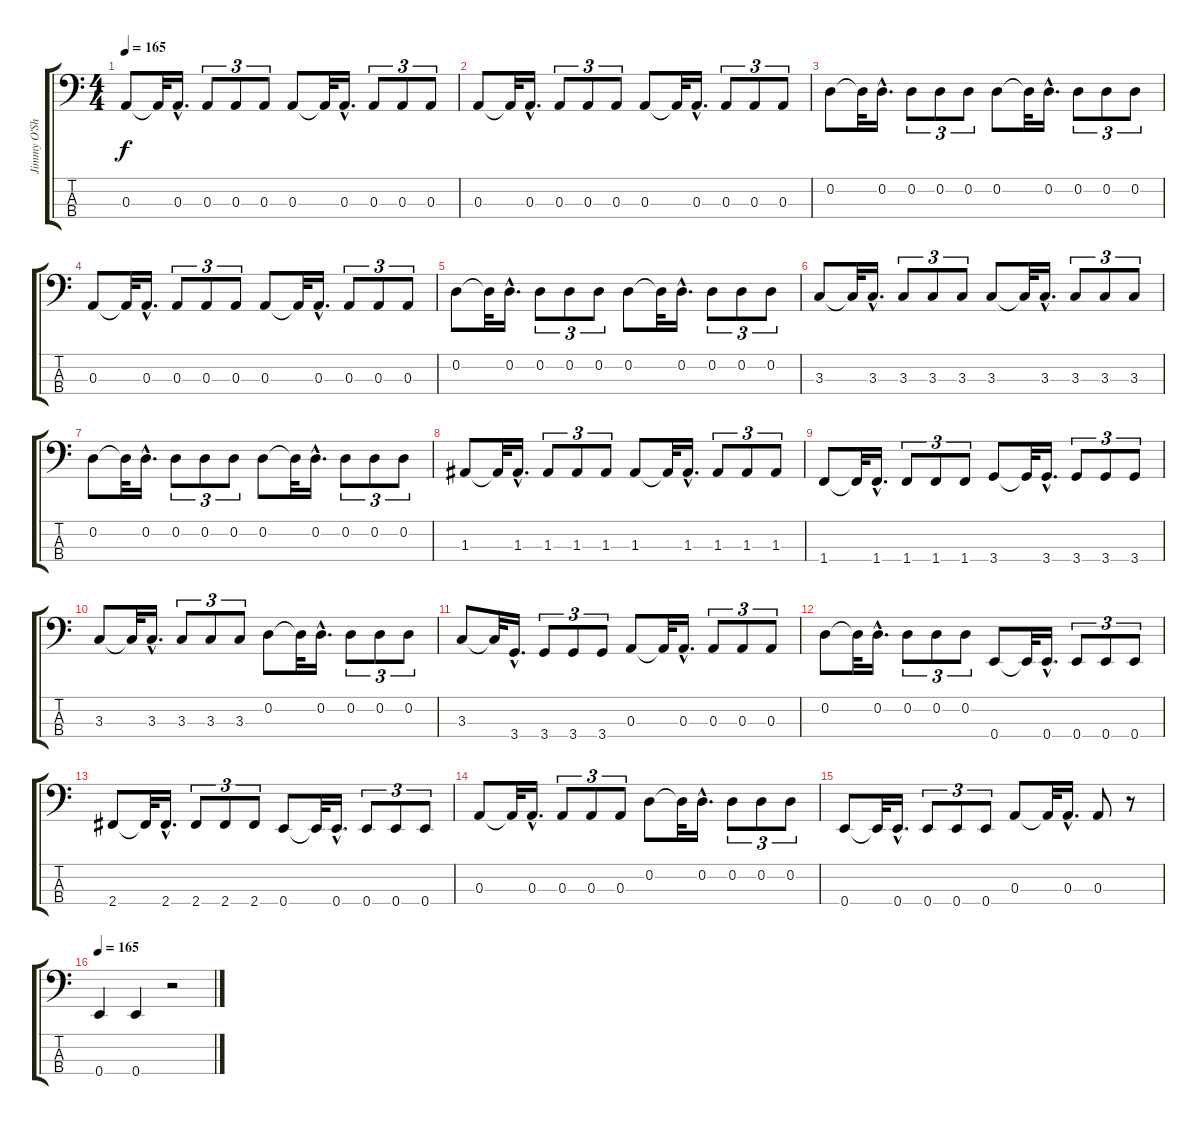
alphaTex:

\track ("Jimmy O'Shea" "Jimmy O'Sh") {instrument synthbass2}
\staff {score tabs}
\tuning (G2 D2 A1 E1) {hide}
\ts (4 4)
\tempo 165
\clef f4
\ks c
0.3.8{dy f} 0.3{t}.32 0.3{hac}.16{d} 0.3.8{tu (3 2)} 0.3.8{tu (3 2)} 0.3.8{tu (3 2)} 0.3.8 0.3{t}.32 0.3{hac}.16{d} 0.3.8{tu (3 2)} 0.3.8{tu (3 2)} 0.3.8{tu (3 2)} |
0.3.8 0.3{t}.32 0.3{hac}.16{d} 0.3.8{tu (3 2)} 0.3.8{tu (3 2)} 0.3.8{tu (3 2)} 0.3.8 0.3{t}.32 0.3{hac}.16{d} 0.3.8{tu (3 2)} 0.3.8{tu (3 2)} 0.3.8{tu (3 2)} |
0.2.8 0.2{t}.32 0.2{hac}.16{d} 0.2.8{tu (3 2)} 0.2.8{tu (3 2)} 0.2.8{tu (3 2)} 0.2.8 0.2{t}.32 0.2{hac}.16{d} 0.2.8{tu (3 2)} 0.2.8{tu (3 2)} 0.2.8{tu (3 2)} |
0.3.8 0.3{t}.32 0.3{hac}.16{d} 0.3.8{tu (3 2)} 0.3.8{tu (3 2)} 0.3.8{tu (3 2)} 0.3.8 0.3{t}.32 0.3{hac}.16{d} 0.3.8{tu (3 2)} 0.3.8{tu (3 2)} 0.3.8{tu (3 2)} |
0.2.8 0.2{t}.32 0.2{hac}.16{d} 0.2.8{tu (3 2)} 0.2.8{tu (3 2)} 0.2.8{tu (3 2)} 0.2.8 0.2{t}.32 0.2{hac}.16{d} 0.2.8{tu (3 2)} 0.2.8{tu (3 2)} 0.2.8{tu (3 2)} |
3.3.8 3.3{t}.32 3.3{hac}.16{d} 3.3.8{tu (3 2)} 3.3.8{tu (3 2)} 3.3.8{tu (3 2)} 3.3.8 3.3{t}.32 3.3{hac}.16{d} 3.3.8{tu (3 2)} 3.3.8{tu (3 2)} 3.3.8{tu (3 2)} |
0.2.8 0.2{t}.32 0.2{hac}.16{d} 0.2.8{tu (3 2)} 0.2.8{tu (3 2)} 0.2.8{tu (3 2)} 0.2.8 0.2{t}.32 0.2{hac}.16{d} 0.2.8{tu (3 2)} 0.2.8{tu (3 2)} 0.2.8{tu (3 2)} |
1.3.8 1.3{t}.32 1.3{hac}.16{d} 1.3.8{tu (3 2)} 1.3.8{tu (3 2)} 1.3.8{tu (3 2)} 1.3.8 1.3{t}.32 1.3{hac}.16{d} 1.3.8{tu (3 2)} 1.3.8{tu (3 2)} 1.3.8{tu (3 2)} |
1.4.8 1.4{t}.32 1.4{hac}.16{d} 1.4.8{tu (3 2)} 1.4.8{tu (3 2)} 1.4.8{tu (3 2)} 3.4.8 3.4{t}.32 3.4{hac}.16{d} 3.4.8{tu (3 2)} 3.4.8{tu (3 2)} 3.4.8{tu (3 2)} |
3.3.8 3.3{t}.32 3.3{hac}.16{d} 3.3.8{tu (3 2)} 3.3.8{tu (3 2)} 3.3.8{tu (3 2)} 0.2.8 0.2{t}.32 0.2{hac}.16{d} 0.2.8{tu (3 2)} 0.2.8{tu (3 2)} 0.2.8{tu (3 2)} |
3.3.8 3.3{t}.32 3.4{hac}.16{d} 3.4.8{tu (3 2)} 3.4.8{tu (3 2)} 3.4.8{tu (3 2)} 0.3.8 0.3{t}.32 0.3{hac}.16{d} 0.3.8{tu (3 2)} 0.3.8{tu (3 2)} 0.3.8{tu (3 2)} |
0.2.8 0.2{t}.32 0.2{hac}.16{d} 0.2.8{tu (3 2)} 0.2.8{tu (3 2)} 0.2.8{tu (3 2)} 0.4.8 0.4{t}.32 0.4{hac}.16{d} 0.4.8{tu (3 2)} 0.4.8{tu (3 2)} 0.4.8{tu (3 2)} |
2.4.8 2.4{t}.32 2.4{hac}.16{d} 2.4.8{tu (3 2)} 2.4.8{tu (3 2)} 2.4.8{tu (3 2)} 0.4.8 0.4{t}.32 0.4{hac}.16{d} 0.4.8{tu (3 2)} 0.4.8{tu (3 2)} 0.4.8{tu (3 2)} |
0.3.8 0.3{t}.32 0.3{hac}.16{d} 0.3.8{tu (3 2)} 0.3.8{tu (3 2)} 0.3.8{tu (3 2)} 0.2.8 0.2{t}.32 0.2{hac}.16{d} 0.2.8{tu (3 2)} 0.2.8{tu (3 2)} 0.2.8{tu (3 2)} |
0.4.8 0.4{t}.32 0.4{hac}.16{d} 0.4.8{tu (3 2)} 0.4.8{tu (3 2)} 0.4.8{tu (3 2)} 0.3.8 0.3{t}.32 0.3{hac}.16{d} 0.3.8 r.8 |
\tempo 165
0.4.4 0.4.4 r.2
